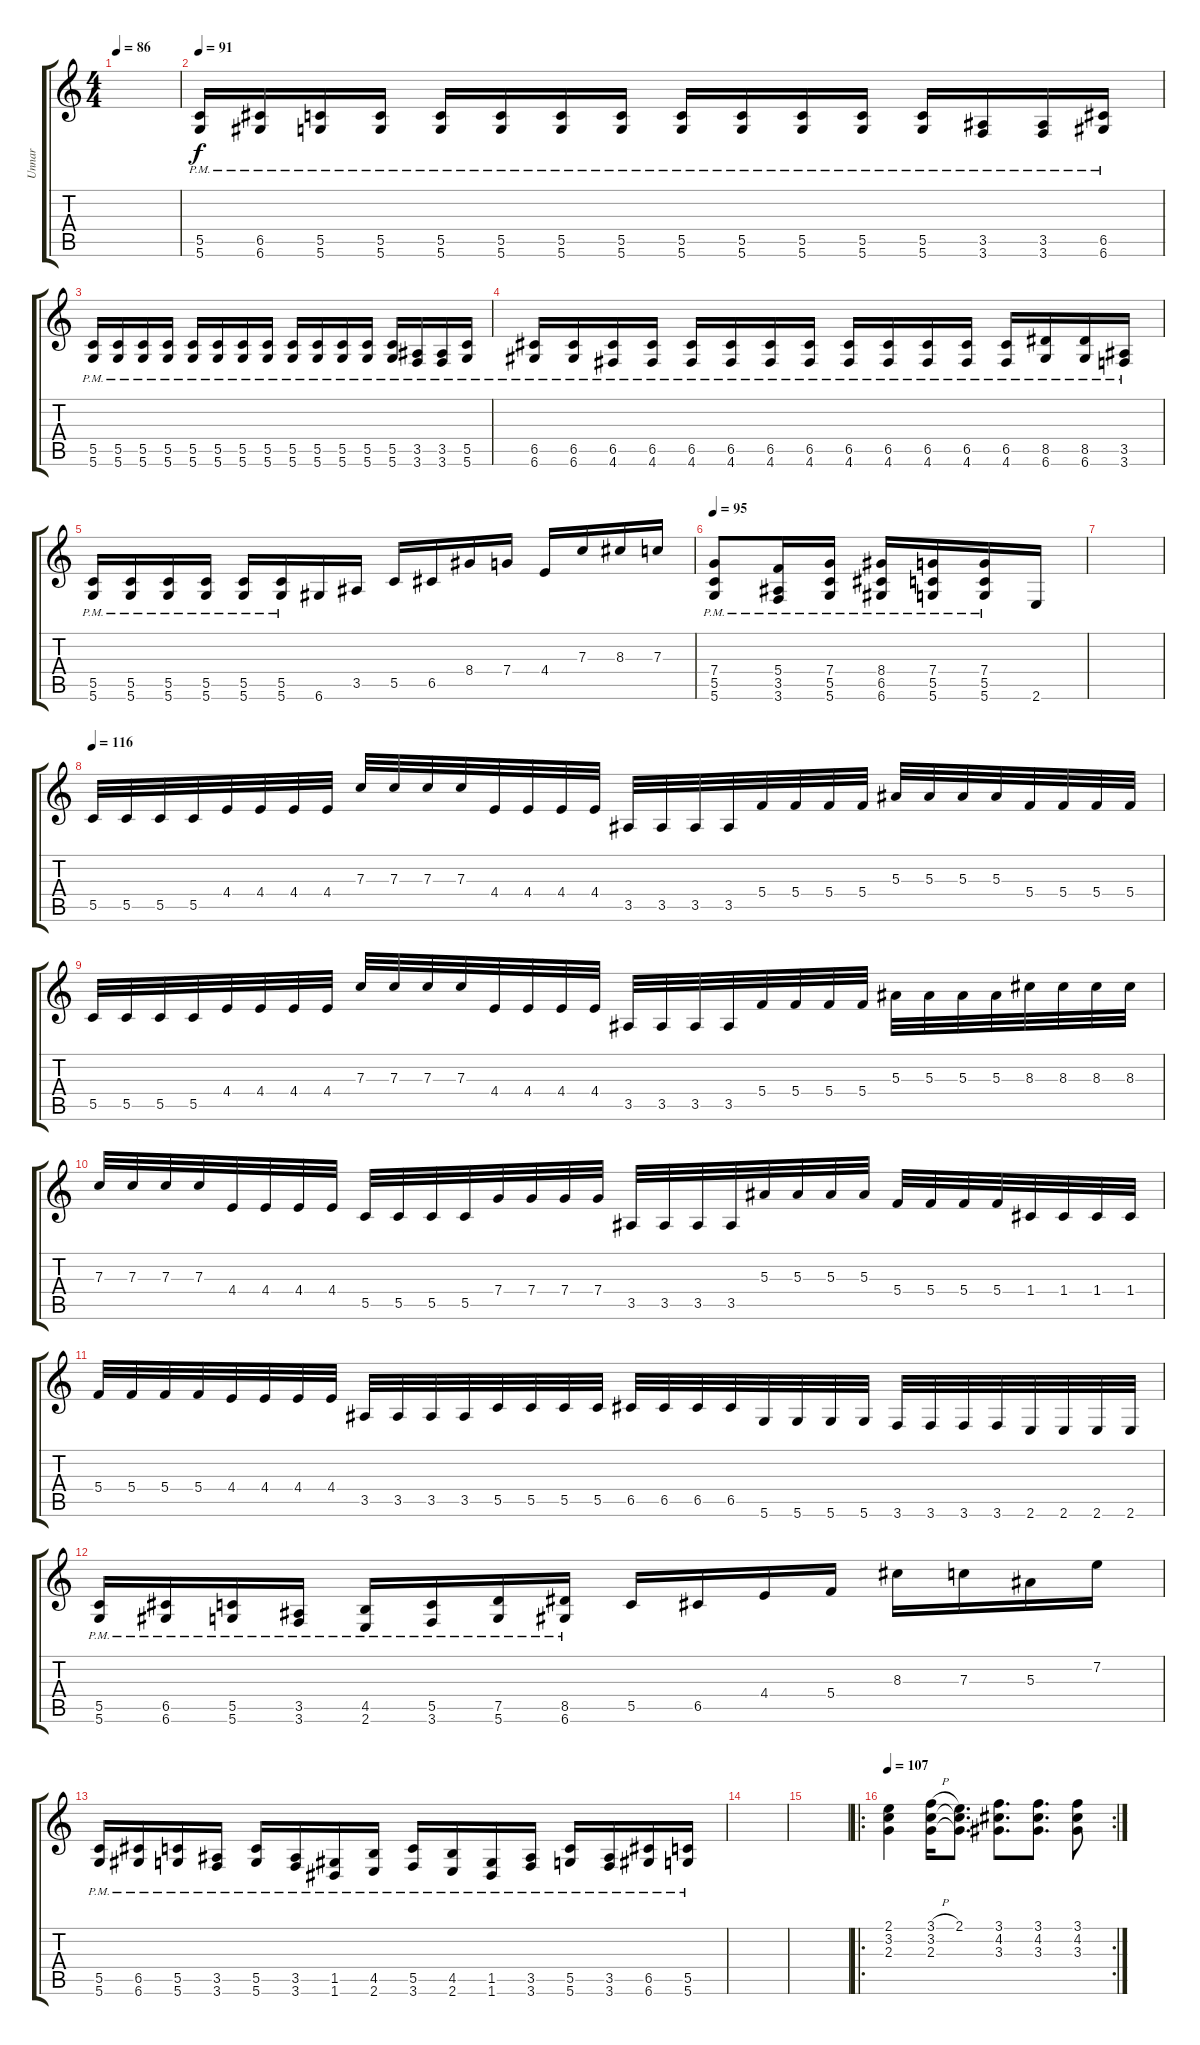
\track ("Unnar" "Unnar") {instrument distortionguitar}
\staff {score tabs}
\tuning (D4 A3 F3 C3 G2 D2) {hide}
\ts (4 4)
\tempo 86
\clef g2
\ks c
|
\tempo 91
(5.5{pm} 5.6{pm}).16 (6.5{pm} 6.6{pm}).16 (5.5{pm} 5.6{pm}).16 (5.5{pm} 5.6{pm}).16 (5.5{pm} 5.6{pm}).16 (5.5{pm} 5.6{pm}).16 (5.5{pm} 5.6{pm}).16 (5.5{pm} 5.6{pm}).16 (5.5{pm} 5.6{pm}).16 (5.5{pm} 5.6{pm}).16 (5.5{pm} 5.6{pm}).16 (5.5{pm} 5.6{pm}).16 (5.5{pm} 5.6{pm}).16 (3.5{pm} 3.6{pm}).16 (3.5{pm} 3.6{pm}).16 (6.5{pm} 6.6{pm}).16 |
(5.5{pm} 5.6{pm}).16 (5.5{pm} 5.6{pm}).16 (5.5{pm} 5.6{pm}).16 (5.5{pm} 5.6{pm}).16 (5.5{pm} 5.6{pm}).16 (5.5{pm} 5.6{pm}).16 (5.5{pm} 5.6{pm}).16 (5.5{pm} 5.6{pm}).16 (5.5{pm} 5.6{pm}).16 (5.5{pm} 5.6{pm}).16 (5.5{pm} 5.6{pm}).16 (5.5{pm} 5.6{pm}).16 (5.5{pm} 5.6{pm}).16 (3.5{pm} 3.6{pm}).16 (3.5{pm} 3.6{pm}).16 (5.5{pm} 5.6{pm}).16 |
(6.5{pm} 6.6{pm}).16 (6.5{pm} 6.6{pm}).16 (6.5{pm} 4.6{pm}).16 (6.5{pm} 4.6{pm}).16 (6.5{pm} 4.6{pm}).16 (6.5{pm} 4.6{pm}).16 (6.5{pm} 4.6{pm}).16 (6.5{pm} 4.6{pm}).16 (6.5{pm} 4.6{pm}).16 (6.5{pm} 4.6{pm}).16 (6.5{pm} 4.6{pm}).16 (6.5{pm} 4.6{pm}).16 (6.5{pm} 4.6{pm}).16 (8.5{pm} 6.6{pm}).16 (8.5{pm} 6.6{pm}).16 (3.5{pm} 3.6{pm}).16 |
(5.5{pm} 5.6{pm}).16 (5.5{pm} 5.6{pm}).16 (5.5{pm} 5.6{pm}).16 (5.5{pm} 5.6{pm}).16 (5.5{pm} 5.6{pm}).16 (5.5{pm} 5.6{pm}).16 6.6.16 3.5.16 5.5.16 6.5.16 8.4.16 7.4.16 4.4.16 7.3.16 8.3.16 7.3.16 |
\tempo 95
(7.4{pm} 5.5{pm} 5.6{pm}).8 (5.4{pm} 3.5{pm} 3.6{pm}).16 (7.4{pm} 5.5{pm} 5.6{pm}).16 (8.4{pm} 6.5{pm} 6.6{pm}).16 (7.4{pm} 5.5{pm} 5.6{pm}).16 (7.4{pm} 5.5{pm} 5.6{pm}).16 2.6.16 |
|
\tempo 116
5.5.32 5.5.32 5.5.32 5.5.32 4.4.32 4.4.32 4.4.32 4.4.32 7.3.32 7.3.32 7.3.32 7.3.32 4.4.32 4.4.32 4.4.32 4.4.32 3.5.32 3.5.32 3.5.32 3.5.32 5.4.32 5.4.32 5.4.32 5.4.32 5.3.32 5.3.32 5.3.32 5.3.32 5.4.32 5.4.32 5.4.32 5.4.32 |
5.5.32 5.5.32 5.5.32 5.5.32 4.4.32 4.4.32 4.4.32 4.4.32 7.3.32 7.3.32 7.3.32 7.3.32 4.4.32 4.4.32 4.4.32 4.4.32 3.5.32 3.5.32 3.5.32 3.5.32 5.4.32 5.4.32 5.4.32 5.4.32 5.3.32 5.3.32 5.3.32 5.3.32 8.3.32 8.3.32 8.3.32 8.3.32 |
7.3.32 7.3.32 7.3.32 7.3.32 4.4.32 4.4.32 4.4.32 4.4.32 5.5.32 5.5.32 5.5.32 5.5.32 7.4.32 7.4.32 7.4.32 7.4.32 3.5.32 3.5.32 3.5.32 3.5.32 5.3.32 5.3.32 5.3.32 5.3.32 5.4.32 5.4.32 5.4.32 5.4.32 1.4.32 1.4.32 1.4.32 1.4.32 |
5.4.32 5.4.32 5.4.32 5.4.32 4.4.32 4.4.32 4.4.32 4.4.32 3.5.32 3.5.32 3.5.32 3.5.32 5.5.32 5.5.32 5.5.32 5.5.32 6.5.32 6.5.32 6.5.32 6.5.32 5.6.32 5.6.32 5.6.32 5.6.32 3.6.32 3.6.32 3.6.32 3.6.32 2.6.32 2.6.32 2.6.32 2.6.32 |
(5.5{pm} 5.6{pm}).16 (6.5{pm} 6.6{pm}).16 (5.5{pm} 5.6{pm}).16 (3.5{pm} 3.6{pm}).16 (4.5{pm} 2.6{pm}).16 (5.5{pm} 3.6{pm}).16 (7.5{pm} 5.6{pm}).16 (8.5{pm} 6.6{pm}).16 5.5.16 6.5.16 4.4.16 5.4.16 8.3.16 7.3.16 5.3.16 7.2.16 |
(5.5{pm} 5.6{pm}).16 (6.5{pm} 6.6{pm}).16 (5.5{pm} 5.6{pm}).16 (3.5{pm} 3.6{pm}).16 (5.5{pm} 5.6{pm}).16 (3.5{pm} 3.6{pm}).16 (1.5{pm} 1.6{pm}).16 (4.5{pm} 2.6{pm}).16 (5.5{pm} 3.6{pm}).16 (4.5{pm} 2.6{pm}).16 (1.5{pm} 1.6{pm}).16 (3.5{pm} 3.6{pm}).16 (5.5{pm} 5.6{pm}).16 (3.5{pm} 3.6{pm}).16 (6.5{pm} 6.6{pm}).16 (5.5{pm} 5.6{pm}).16 |
|
|
\ro
\rc 2
\tempo 107
(2.1 3.2 2.3).4{volume 8} (3.1{h} 3.2 2.3).16 (2.1 3.2{t} 2.3{t}).8{d} (3.1 4.2 3.3).8{d} (3.1 4.2 3.3).8{d} (3.1 4.2 3.3).8
